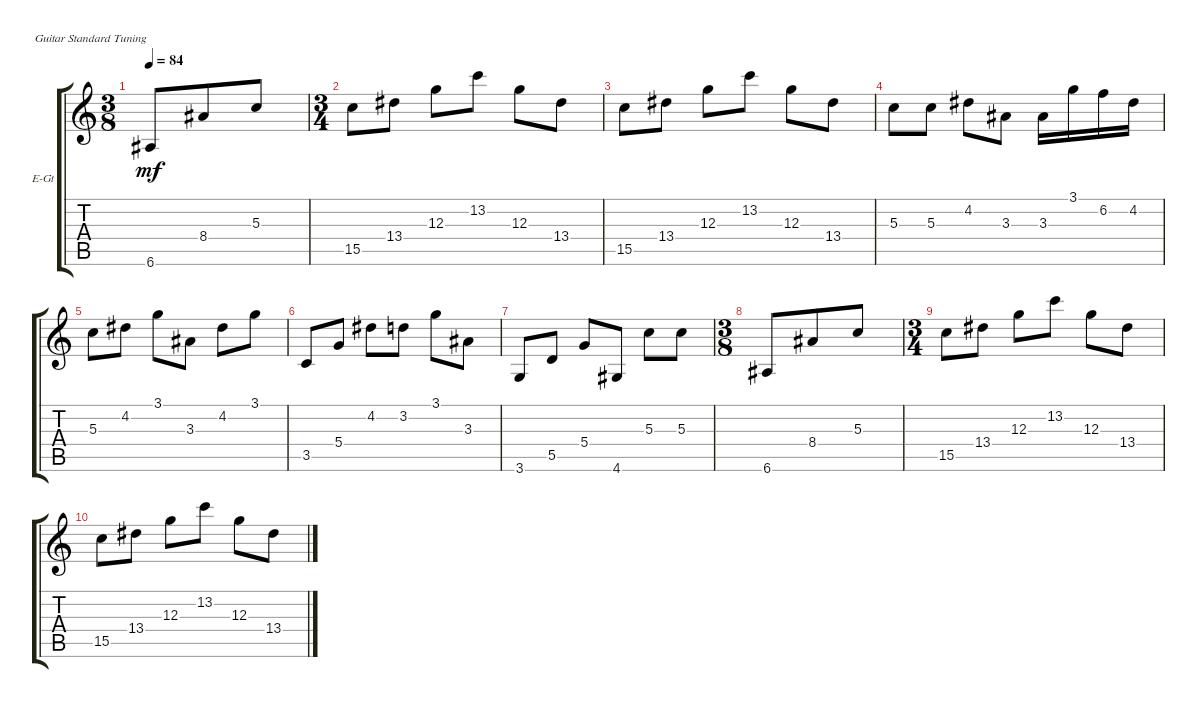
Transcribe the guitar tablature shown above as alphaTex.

\defaultSystemsLayout 4
\bracketExtendMode groupsimilarinstruments
\firstSystemTrackNameOrientation horizontal
\otherSystemsTrackNameOrientation horizontal
\track ("Electric Guitar" "E-Gt") {instrument electricguitarclean}
\staff {score tabs}
\tuning (E4 B3 G3 D3 A2 E2)
\ts (3 8)
\tempo 84
\clef g2
\ks c
6.6.8{dy mf} 8.4.8 5.3.8 |
\ts (3 4)
15.5.8 13.4.8 12.3.8 13.2.8 12.3.8 13.4.8 |
15.5.8 13.4.8 12.3.8 13.2.8 12.3.8 13.4.8 |
5.3.8 5.3.8 4.2.8 3.3.8 3.3.16 3.1.16 6.2.16 4.2.16 |
5.3.8 4.2.8 3.1.8 3.3.8 4.2.8 3.1.8 |
3.5.8 5.4.8 4.2.8 3.2.8 3.1.8 3.3.8 |
3.6.8 5.5.8 5.4.8 4.6.8 5.3.8 5.3.8 |
\ts (3 8)
6.6.8 8.4.8 5.3.8 |
\ts (3 4)
15.5.8 13.4.8 12.3.8 13.2.8 12.3.8 13.4.8 |
15.5.8 13.4.8 12.3.8 13.2.8 12.3.8 13.4.8
